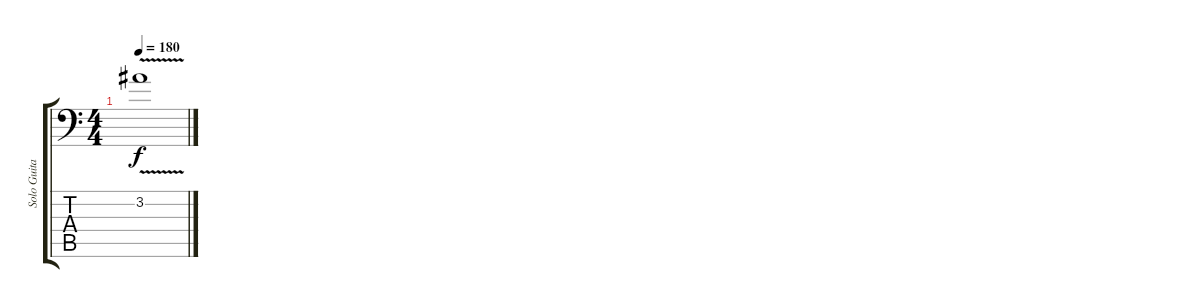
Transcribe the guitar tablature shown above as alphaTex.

\track ("Solo Guitar" "Solo Guita") {instrument distortionguitar}
\staff {score tabs}
\tuning (C4 G3 Eb3 Bb2 F2 Bb1) {hide}
\ts (4 4)
\tempo 180
\clef f4
\ks c
3.2{v}.1{dy f}
